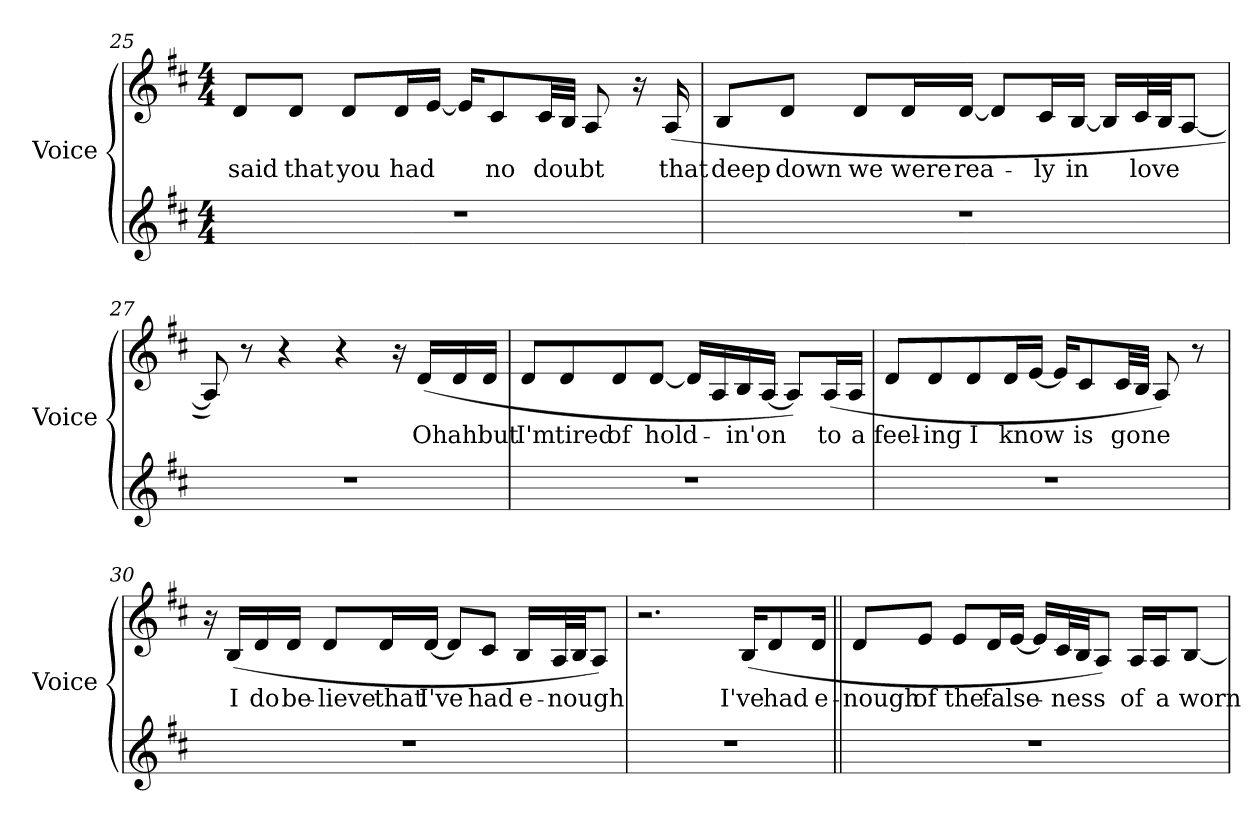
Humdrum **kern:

**kern	**kern	**text
*part2	*part1	*part1
*staff2	*staff1	*staff1
*I"Voice	*I"Voice	*
*I'Voice	*I'Voice	*
*clefG2	*clefG2	*
*k[f#c#]	*k[f#c#]	*
*D:	*D:	*
*M4/4	*M4/4	*
=25	=25	=25
!	!	!LO:LY:b:color=#000000
1r	8di/L	said
!	!	!LO:LY:b:color=#000000
.	8di/J	that
!	!	!LO:LY:b:color=#000000
.	8di/L	you
!	!	!LO:LY:b:color=#000000
.	16di/L	had
.	[16ei/JJ	.
.	16ei/KL]	.
!	!	!LO:LY:b:color=#000000
.	8c#i/	no
!	!	!LO:LY:b:color=#000000
.	32c#i/LL	doubt
.	32Bi/JJJ	.
.	8Ai/	.
.	16r	.
!	!	!LO:LY:b:color=#000000
.	(16Ai/	that
!!LO:PB:g=z
=26	=26	=26
!	!	!LO:LY:b:color=#000000
1r	8Bi/L	deep
!	!	!LO:LY:b:color=#000000
.	8di/J	down
!	!	!LO:LY:b:color=#000000
.	8di/L	we
!	!	!LO:LY:b:color=#000000
.	16di/L	were
!	!	!LO:LY:b:color=#000000
.	[16di/JJ	rea-
.	8di/L]	.
!	!	!LO:LY:b:color=#000000
.	16c#i/L	-ly
!	!	!LO:LY:b:color=#000000
.	[16Bi/JJ	in
.	16Bi/LL]	.
!	!	!LO:LY:b:color=#000000
.	32c#i/L	love
.	32Bi/JJ	.
.	[8Ai/J	.
=27	=27	=27
1r	8Ai/])	.
.	8r	.
.	4r	.
.	4r	.
.	16r	.
!	!	!LO:LY:b:color=#000000
.	(16di/LL	Oh
!	!	!LO:LY:b:color=#000000
.	16di/	ah
!	!	!LO:LY:b:color=#000000
.	16di/JJ	but
!!LO:LB:g=z
=28	=28	=28
!	!	!LO:LY:b:color=#000000
1r	8di/L	I'm
!	!	!LO:LY:b:color=#000000
.	8di/	tired
!	!	!LO:LY:b:color=#000000
.	8di/	of
!	!	!LO:LY:b:color=#000000
.	[8di/J	hold-
.	16di/LL]	.
.	16Ai/	.
!	!	!LO:LY:b:color=#000000
.	16Bi/	-in'
!	!	!LO:LY:b:color=#000000
.	[16Ai/JJ	on
.	8Ai/L])	.
!	!	!LO:LY:b:color=#000000
.	(16Ai/L	to
!	!	!LO:LY:b:color=#000000
.	16Ai/JJ	a
=29	=29	=29
!	!	!LO:LY:b:color=#000000
1r	8di/L	feel-
!	!	!LO:LY:b:color=#000000
.	8di/	-ing
!	!	!LO:LY:b:color=#000000
.	8di/	I
!	!	!LO:LY:b:color=#000000
.	16di/L	know
.	[16ei/JJ	.
.	16ei/KL]	.
!	!	!LO:LY:b:color=#000000
.	8c#i/	is
!	!	!LO:LY:b:color=#000000
.	32c#i/LL	gone
.	32Bi/JJJ	.
.	8Ai/)	.
.	8r	.
!!LO:LB:g=z
=30	=30	=30
1r	16r	.
!	!	!LO:LY:b:color=#000000
.	(16Bi/LL	I
!	!	!LO:LY:b:color=#000000
.	16di/	do
!	!	!LO:LY:b:color=#000000
.	16di/JJ	be-
!	!	!LO:LY:b:color=#000000
.	8di/L	-lieve
!	!	!LO:LY:b:color=#000000
.	16di/L	that
!	!	!LO:LY:b:color=#000000
.	[16di/JJ	I've
.	8di/L]	.
!	!	!LO:LY:b:color=#000000
.	8c#i/J	had
!	!	!LO:LY:b:color=#000000
.	16Bi/LL	e-
!	!	!LO:LY:b:color=#000000
.	32Ai/L	-nough
.	32Bi/JJ	.
.	8Ai/J)	.
=31	=31	=31
1r	2.r	.
!	!	!LO:LY:b:color=#000000
.	(16Bi/KL	I've
!	!	!LO:LY:b:color=#000000
.	8di/	had
!	!	!LO:LY:b:color=#000000
.	16di/Jk	e-
!!LO:LB:g=z
=32||	=32||	=32||
!	!	!LO:LY:b:color=#000000
1r	8di/L	-nough
!	!	!LO:LY:b:color=#000000
.	8ei/J	of
!	!	!LO:LY:b:color=#000000
.	8ei/L	the
!	!	!LO:LY:b:color=#000000
.	16di/L	false-
.	[16ei/JJ	.
.	16ei/LL]	.
!	!	!LO:LY:b:color=#000000
.	32c#i/L	-ness
.	32Bi/JJ	.
.	8Ai/J)	.
!	!	!LO:LY:b:color=#000000
.	16Ai/LL	of
!	!	!LO:LY:b:color=#000000
.	16Ai/J	a
!	!	!LO:LY:b:color=#000000
.	[8Bi/J	worn
=	=	=
*-	*-	*-
